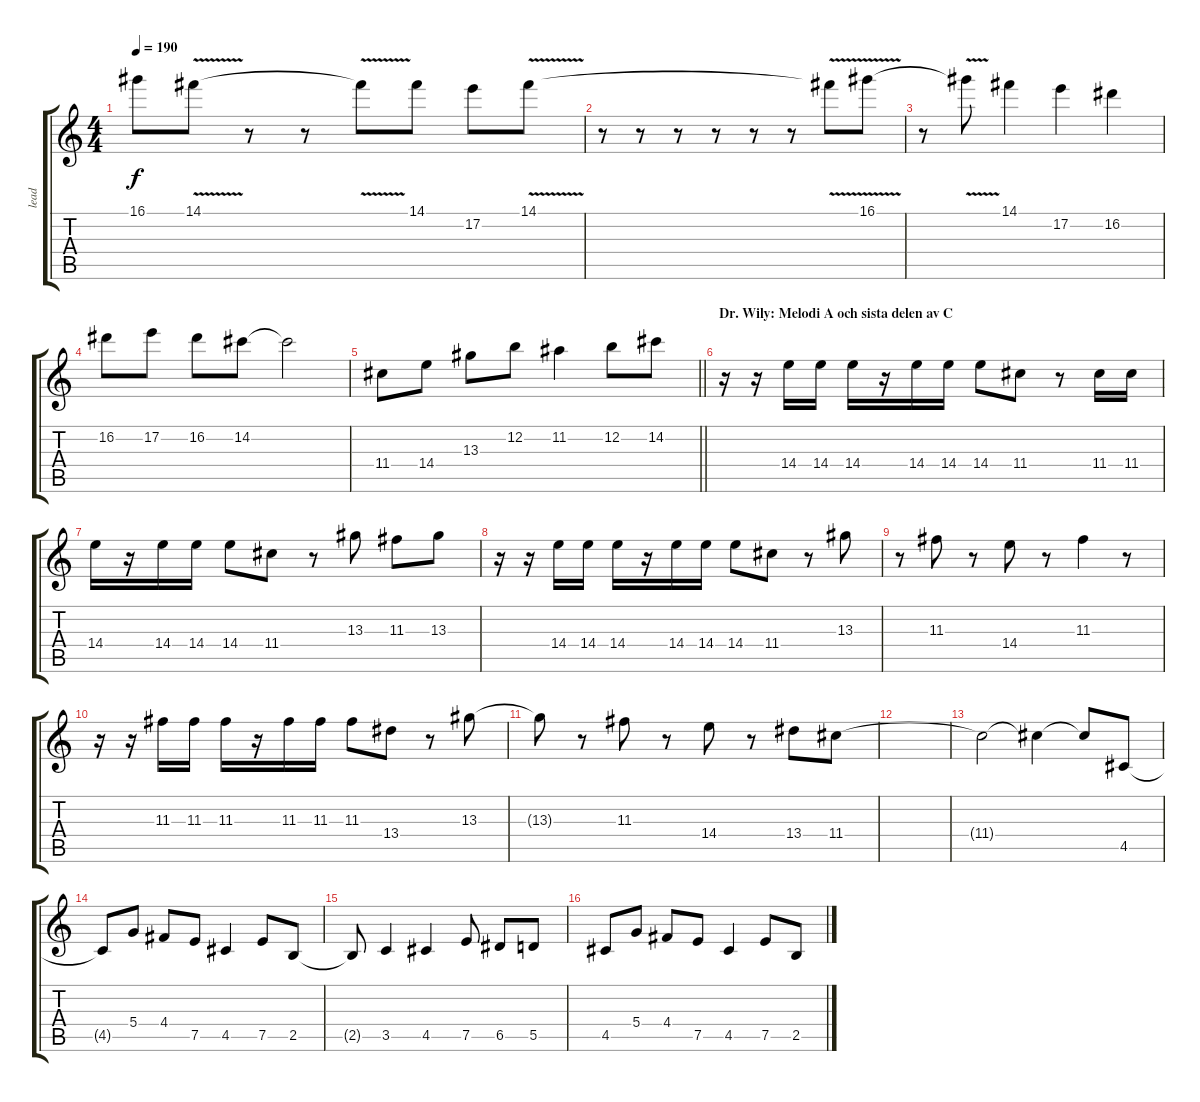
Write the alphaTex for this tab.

\track ("lead" "lead") {instrument distortionguitar}
\staff {score tabs}
\tuning (E4 B3 G3 D3 A2 E2) {hide}
\ts (4 4)
\tempo 190
\clef g2
\ks c
16.1{t}.8{dy f} 14.1{v}.8 r.8 r.8 14.1{t}.8 14.1.8 17.2.8 14.1{v}.8 |
r.8 r.8 r.8 r.8 r.8 r.8 14.1{t}.8 16.1{v}.8 |
r.8 16.1{t}.8 14.1.4 17.2.4 16.2.4 |
16.2.8 17.2.8 16.2.8 14.2.8 14.2{t}.2 |
\barLineRight lightlight
11.4.8 14.4.8 13.3.8 12.2.8 11.2.4 12.2.8 14.2.8 |
\section ("" "Dr. Wily: Melodi A och sista delen av C")
r.16 r.16 14.4.16 14.4.16 14.4.16 r.16 14.4.16 14.4.16 14.4.8 11.4.8 r.8 11.4.16 11.4.16 |
14.4.16 r.16 14.4.16 14.4.16 14.4.8 11.4.8 r.8 13.3.8 11.3.8 13.3.8 |
r.16 r.16 14.4.16 14.4.16 14.4.16 r.16 14.4.16 14.4.16 14.4.8 11.4.8 r.8 13.3.8 |
r.8 11.3.8 r.8 14.4.8 r.8 11.3.4 r.8 |
r.16 r.16 11.3.16 11.3.16 11.3.16 r.16 11.3.16 11.3.16 11.3.8 13.4.8 r.8 13.3.8 |
13.3{t}.8 r.8 11.3.8 r.8 14.4.8 r.8 13.4.8 11.4.8 |
|
11.4{t}.2 11.4{t}.4 11.4{t}.8 4.5.8 |
4.5{t}.8 5.4.8 4.4.8 7.5.8 4.5.4 7.5.8 2.5.8 |
2.5{t}.8 3.5.4 4.5.4 7.5.8 6.5.8 5.5.8 |
4.5.8 5.4.8 4.4.8 7.5.8 4.5.4 7.5.8 2.5.8
